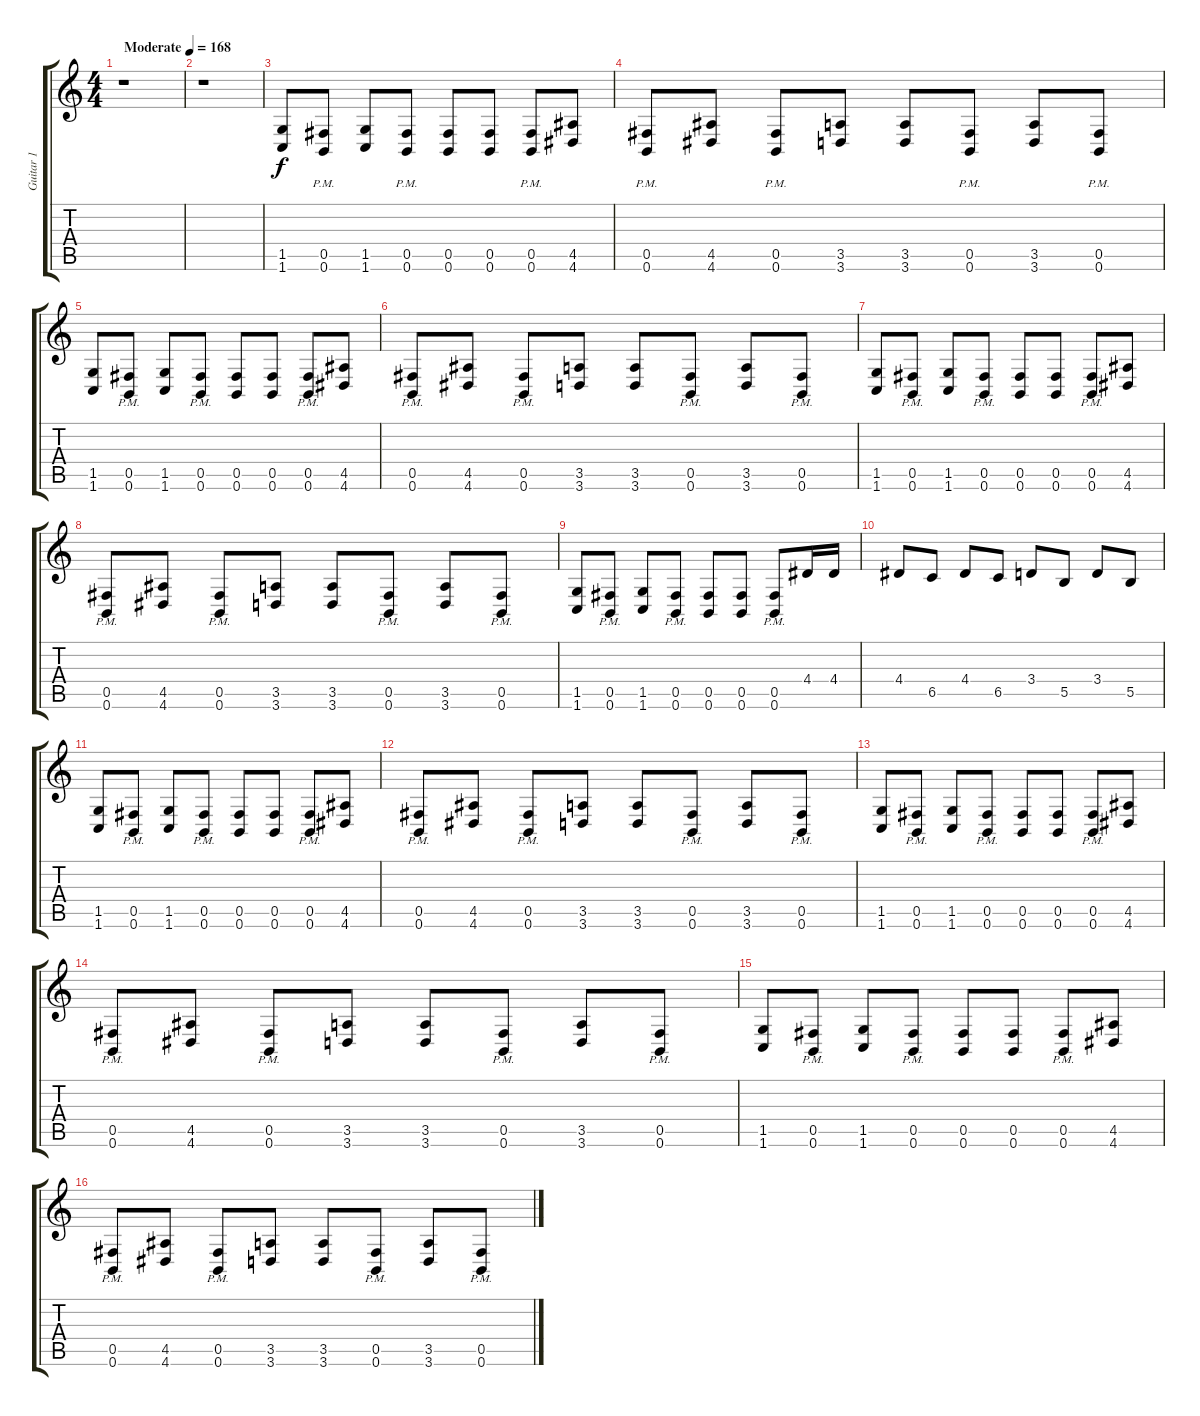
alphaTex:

\track ("Guitar 1" "Guitar 1") {instrument distortionguitar}
\staff {score tabs}
\tuning (Db4 Ab3 E3 B2 Gb2 B1) {hide}
\ts (4 4)
\tempo (168 "Moderate")
\clef g2
\ks c
r.1{dy f instrument distortionguitar} |
r.1 |
(1.5 1.6).8 (0.5{pm} 0.6{pm}).8 (1.5 1.6).8 (0.5{pm} 0.6{pm}).8 (0.5 0.6).8 (0.5 0.6).8 (0.5{pm} 0.6{pm}).8 (4.5 4.6).8 |
(0.5{pm} 0.6{pm}).8 (4.5 4.6).8 (0.5{pm} 0.6{pm}).8 (3.5 3.6).8 (3.5 3.6).8 (0.5{pm} 0.6{pm}).8 (3.5 3.6).8 (0.5{pm} 0.6{pm}).8 |
(1.5 1.6).8 (0.5{pm} 0.6{pm}).8 (1.5 1.6).8 (0.5{pm} 0.6{pm}).8 (0.5 0.6).8 (0.5 0.6).8 (0.5{pm} 0.6{pm}).8 (4.5 4.6).8 |
(0.5{pm} 0.6{pm}).8 (4.5 4.6).8 (0.5{pm} 0.6{pm}).8 (3.5 3.6).8 (3.5 3.6).8 (0.5{pm} 0.6{pm}).8 (3.5 3.6).8 (0.5{pm} 0.6{pm}).8 |
(1.5 1.6).8 (0.5{pm} 0.6{pm}).8 (1.5 1.6).8 (0.5{pm} 0.6{pm}).8 (0.5 0.6).8 (0.5 0.6).8 (0.5{pm} 0.6{pm}).8 (4.5 4.6).8 |
(0.5{pm} 0.6{pm}).8 (4.5 4.6).8 (0.5{pm} 0.6{pm}).8 (3.5 3.6).8 (3.5 3.6).8 (0.5{pm} 0.6{pm}).8 (3.5 3.6).8 (0.5{pm} 0.6{pm}).8 |
(1.5 1.6).8 (0.5{pm} 0.6{pm}).8 (1.5 1.6).8 (0.5{pm} 0.6{pm}).8 (0.5 0.6).8 (0.5 0.6).8 (0.5{pm} 0.6{pm}).8 4.4.16 4.4.16 |
4.4.8 6.5.8 4.4.8 6.5.8 3.4.8 5.5.8 3.4.8 5.5.8 |
(1.5 1.6).8 (0.5{pm} 0.6{pm}).8 (1.5 1.6).8 (0.5{pm} 0.6{pm}).8 (0.5 0.6).8 (0.5 0.6).8 (0.5{pm} 0.6{pm}).8 (4.5 4.6).8 |
(0.5{pm} 0.6{pm}).8 (4.5 4.6).8 (0.5{pm} 0.6{pm}).8 (3.5 3.6).8 (3.5 3.6).8 (0.5{pm} 0.6{pm}).8 (3.5 3.6).8 (0.5{pm} 0.6{pm}).8 |
(1.5 1.6).8 (0.5{pm} 0.6{pm}).8 (1.5 1.6).8 (0.5{pm} 0.6{pm}).8 (0.5 0.6).8 (0.5 0.6).8 (0.5{pm} 0.6{pm}).8 (4.5 4.6).8 |
(0.5{pm} 0.6{pm}).8 (4.5 4.6).8 (0.5{pm} 0.6{pm}).8 (3.5 3.6).8 (3.5 3.6).8 (0.5{pm} 0.6{pm}).8 (3.5 3.6).8 (0.5{pm} 0.6{pm}).8 |
(1.5 1.6).8 (0.5{pm} 0.6{pm}).8 (1.5 1.6).8 (0.5{pm} 0.6{pm}).8 (0.5 0.6).8 (0.5 0.6).8 (0.5{pm} 0.6{pm}).8 (4.5 4.6).8 |
(0.5{pm} 0.6{pm}).8 (4.5 4.6).8 (0.5{pm} 0.6{pm}).8 (3.5 3.6).8 (3.5 3.6).8 (0.5{pm} 0.6{pm}).8 (3.5 3.6).8 (0.5{pm} 0.6{pm}).8
